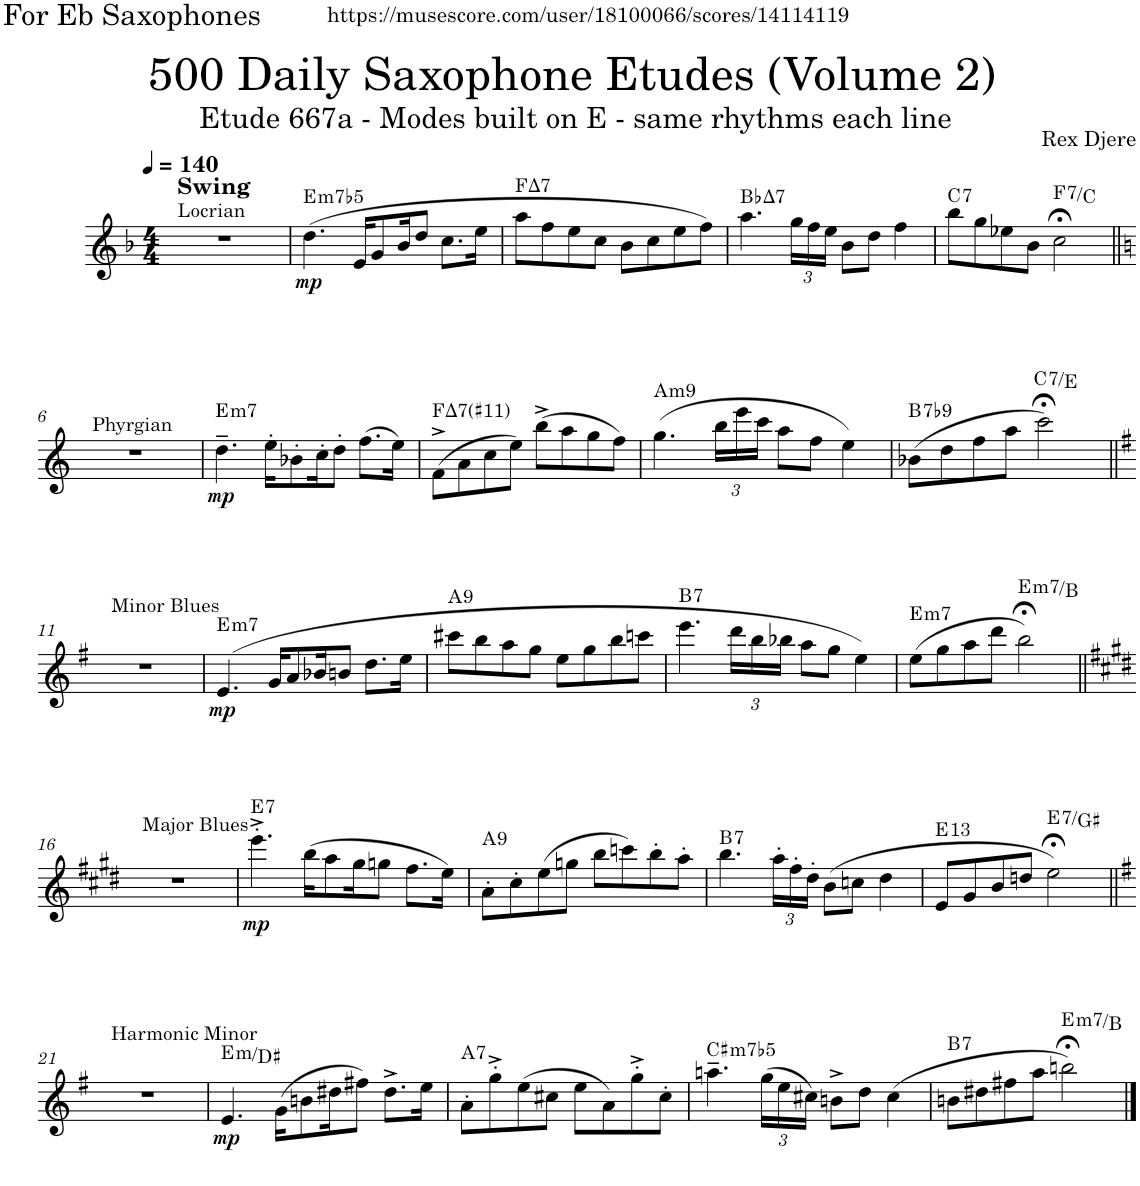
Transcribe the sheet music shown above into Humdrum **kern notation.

**kern	**dynam	**harte
*part1	*part1	*part1
*staff1	*staff1	*
*I"Alto Saxophone	*	*
*I'A. Sax.	*	*
*clefG2	*	*
*Trd5c9	*	*
*k[b-]	*	*
*M4/4	*	*
*MM140	*	*
=1	=1	=1
!LO:TX:a:t=Locrian	!	!
!LO:TX:a:B:t=Swing	!	!
1r	.	.
=2	=2	=2
!	!LO:DY:b	!LO:H:kt=m7b5
(4.dd\	mp	E:hdim7
16e/KL	.	.
8g/	.	.
16b-/K	.	.
8dd/J	.	.
8.cc\L	.	.
16ee\Jk	.	.
=3	=3	=3
!	!	!LO:H:kt=7
8aa\L	.	F:maj7
8ff\	.	.
8ee\	.	.
8cc\J	.	.
8b-\L	.	.
8cc\	.	.
8ee\	.	.
8ff\J)	.	.
=4	=4	=4
!	!	!LO:H:kt=7
4.aa\	.	Bb:maj7
*Xbrackettup	*	*
24gg\LL	.	.
24ff\	.	.
24ee\JJ	.	.
8b-\L	.	.
8dd\J	.	.
4ff\	.	.
=5	=5	=5
!	!	!LO:H:kt=7
8bb-\L	.	C:7
8gg\	.	.
8ee-X\	.	.
8b-\J	.	.
!	!	!LO:H:kt=7
2cc;<\	.	F:7/5
!!LO:LB:g=z
=6||	=6||	=6||
*k[]	*	*
!LO:TX:a:t=Phyrgian	!	!
1r	.	.
=7	=7	=7
!	!LO:DY:b	!LO:H:kt=m7
4.dd~\	mp	E:min7
16ee'\KL	.	.
8b-X'\	.	.
16cc'\K	.	.
8dd'\J	.	.
(8.ff\L	.	.
16ee\Jk)	.	.
=8	=8	=8
!	!	!LO:H:kt=7
(8f^\L	.	F:maj7(#11)
8a\	.	.
8cc\	.	.
8ee\J)	.	.
(8bb^\L	.	.
8aa\	.	.
8gg\	.	.
8ff\J)	.	.
=9	=9	=9
!	!	!LO:H:kt=m9
(4.gg\	.	A:min9
24bb\LL	.	.
24eee\	.	.
24ccc\JJ	.	.
8aa\L	.	.
8ff\J	.	.
4ee\)	.	.
=10	=10	=10
!	!	!LO:H:kt=7
(8b-X\L	.	B:7(b9)
8dd\	.	.
8ff\	.	.
8aa\J	.	.
!	!	!LO:H:kt=7
2ccc;<\)	.	C:7/3
!!LO:LB:g=z
=11||	=11||	=11||
*k[f#]	*	*
!LO:TX:a:t=Minor Blues	!	!
1r	.	.
=12	=12	=12
!	!LO:DY:b	!LO:H:kt=m7
(4.e/	mp	E:min7
16g/KL	.	.
8a/	.	.
16b-X/K	.	.
8bn/J	.	.
8.dd\L	.	.
16ee\Jk	.	.
=13	=13	=13
!	!	!LO:H:kt=9
8ccc#X\L	.	A:9
8bb\	.	.
8aa\	.	.
8gg\J	.	.
8ee\L	.	.
8gg\	.	.
8bb\	.	.
8cccn\J	.	.
=14	=14	=14
!	!	!LO:H:kt=7
4.eee\	.	B:7
24ddd\LL	.	.
24bb\	.	.
24bb-X\JJ	.	.
8aa\L	.	.
8gg\J	.	.
4ee\)	.	.
=15	=15	=15
!	!	!LO:H:kt=m7
(8ee\L	.	E:min7
8gg\	.	.
8aa\	.	.
8ddd\J	.	.
!	!	!LO:H:kt=m7
2bb;<\)	.	E:min7/5
!!LO:LB:g=z
=16||	=16||	=16||
*k[f#c#g#d#]	*	*
!LO:TX:a:t=Major Blues	!	!
1r	.	.
=17	=17	=17
!	!LO:DY:b	!LO:H:kt=7
4.eee^'\	mp	E:7
(16bb\KL	.	.
8aa\	.	.
16gg#\K	.	.
8ggn\J	.	.
8.ff#\L	.	.
16ee\Jk)	.	.
=18	=18	=18
!	!	!LO:H:kt=9
8a'\L	.	A:9
8cc#'\	.	.
(8ee\	.	.
8ggn\J	.	.
8bb\L	.	.
8cccn\)	.	.
8bb'\	.	.
8aa'\J	.	.
=19	=19	=19
!	!	!LO:H:kt=7
4.bb\	.	B:7
24aa'\LL	.	.
24ff#'\	.	.
24dd#'\JJ	.	.
(8b\L	.	.
8ccn\J	.	.
4dd#\	.	.
=20	=20	=20
!	!	!LO:H:kt=13
8e/L	.	E:9(11,13)
8g#/	.	.
8b/	.	.
8ddn/J	.	.
!	!	!LO:H:kt=7
2ee;<\)	.	E:7/3
!!LO:LB:g=z
=21||	=21||	=21||
*k[f#]	*	*
!LO:TX:a:t=Harmonic Minor	!	!
1r	.	.
=22	=22	=22
!	!LO:DY:b	!LO:H:kt=m
4.e/	mp	E:min/7
(16g\KL	.	.
8bn\	.	.
16dd#X\K	.	.
8ff#X\J)	.	.
8.dd#^\L	.	.
16ee\Jk	.	.
=23	=23	=23
!	!	!LO:H:kt=7
8a'\L	.	A:7
8gg'^\	.	.
(8ee\	.	.
8cc#X\J	.	.
8ee\L	.	.
8a\)	.	.
8gg'^\	.	.
8cc#'\J	.	.
=24	=24	=24
!	!	!LO:H:kt=m7b5
4.aan~\	.	C#:hdim7
(24gg\LL	.	.
24ee\	.	.
24cc#X\JJ)	.	.
8bn^\L	.	.
8dd\J	.	.
(4cc#\	.	.
=25	=25	=25
!	!	!LO:H:kt=7
8bn\L	.	B:7
8dd#X\	.	.
8ff#X\	.	.
8aa\J	.	.
!	!	!LO:H:kt=m7
2bbn;<\)	.	E:min7/5
==	==	==
*-	*-	*-
